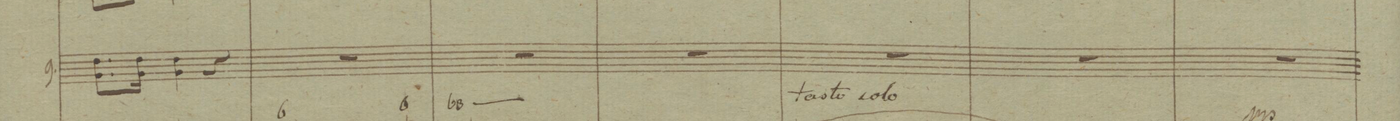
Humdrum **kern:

**kern	**dynam
*I"9.	*
*clefG2	*
*k[b-]	*
*M3/4	*
8.c\L 8.g	.
16c\Jk 16g	.
4c\ 4g	.
4r	.
=51	=51
2.r	.
=52	=52
2.r	.
=53	=53
2.r	.
=54	=54
2.r	.
=55	=55
2.r	.
=56	=56
2.r	.
=57	=57
*-	*-
